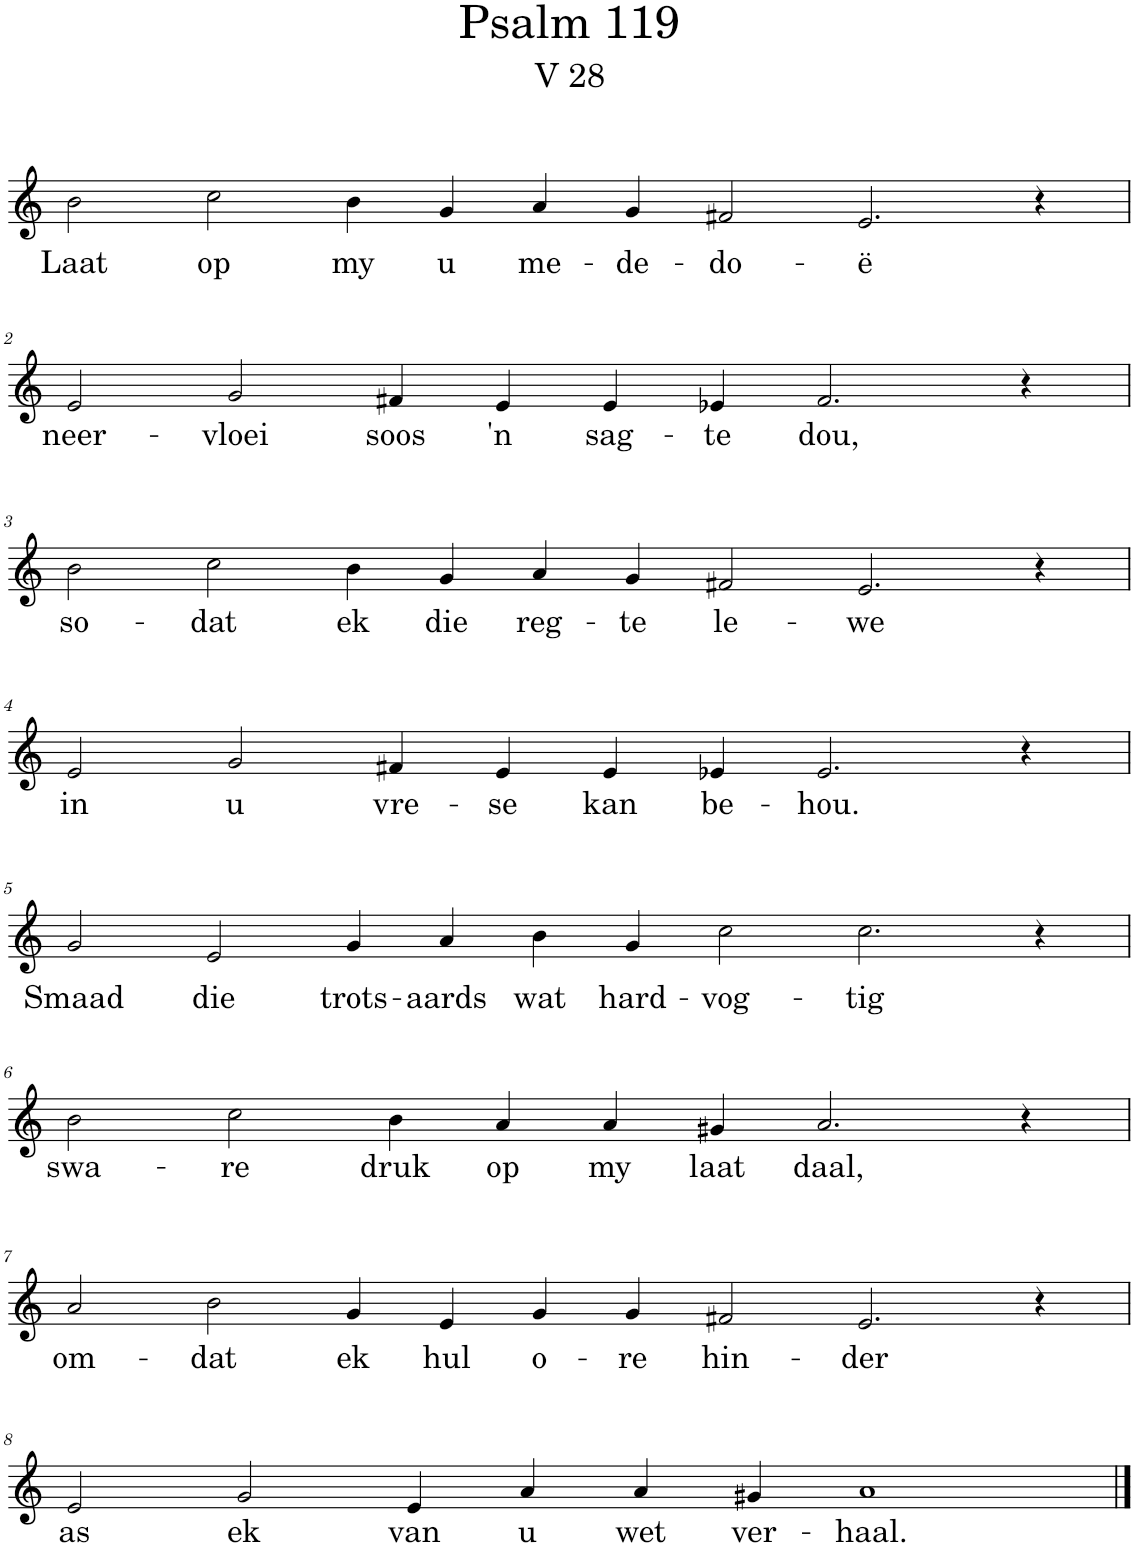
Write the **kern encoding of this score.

**kern	**text
*part1	*part1
*staff1	*staff1
*I"Pipe Organ	*
*I'Org.	*
*clefG2	*
*k[]	*
*M14/4	*
=1	=1
!	!LO:LY:b
2b\	Laat
!	!LO:LY:b
2cc\	op
!	!LO:LY:b
4b\	my
!	!LO:LY:b
4g/	u
!	!LO:LY:b
4a/	me-
!	!LO:LY:b
4g/	-de-
!	!LO:LY:b
2f#X/	-do-
!	!LO:LY:b
2.e/	-ë
4r	.
!!LO:LB:g=z
=2	=2
*M12/4	*
!	!LO:LY:b
2e/	neer-
!	!LO:LY:b
2g/	-vloei
!	!LO:LY:b
4f#X/	soos
!	!LO:LY:b
4e/	'n
!	!LO:LY:b
4e/	sag-
!	!LO:LY:b
4e-X/	-te
!	!LO:LY:b
2.f#/	dou,
4r	.
!!LO:LB:g=z
=3	=3
*M14/4	*
!	!LO:LY:b
2b\	so-
!	!LO:LY:b
2cc\	-dat
!	!LO:LY:b
4b\	ek
!	!LO:LY:b
4g/	die
!	!LO:LY:b
4a/	reg-
!	!LO:LY:b
4g/	-te
!	!LO:LY:b
2f#X/	le-
!	!LO:LY:b
2.e/	-we
4r	.
!!LO:LB:g=z
=4	=4
*M12/4	*
!	!LO:LY:b
2e/	in
!	!LO:LY:b
2g/	u
!	!LO:LY:b
4f#X/	vre-
!	!LO:LY:b
4e/	-se
!	!LO:LY:b
4e/	kan
!	!LO:LY:b
4e-X/	be-
!	!LO:LY:b
2.e-/	-hou.
4r	.
!!LO:LB:g=z
=5	=5
*M14/4	*
!	!LO:LY:b
2g/	Smaad
!	!LO:LY:b
2e/	die
!	!LO:LY:b
4g/	trots-
!	!LO:LY:b
4a/	-aards
!	!LO:LY:b
4b\	wat
!	!LO:LY:b
4g/	hard-
!	!LO:LY:b
2cc\	-vog-
!	!LO:LY:b
2.cc\	-tig
4r	.
!!LO:LB:g=z
=6	=6
*M12/4	*
!	!LO:LY:b
2b\	swa-
!	!LO:LY:b
2cc\	-re
!	!LO:LY:b
4b\	druk
!	!LO:LY:b
4a/	op
!	!LO:LY:b
4a/	my
!	!LO:LY:b
4g#X/	laat
!	!LO:LY:b
2.a/	daal,
4r	.
!!LO:LB:g=z
=7	=7
*M14/4	*
!	!LO:LY:b
2a/	om-
!	!LO:LY:b
2b\	-dat
!	!LO:LY:b
4g/	ek
!	!LO:LY:b
4e/	hul
!	!LO:LY:b
4g/	o-
!	!LO:LY:b
4g/	-re
!	!LO:LY:b
2f#X/	hin-
!	!LO:LY:b
2.e/	-der
4r	.
!!LO:LB:g=z
=8	=8
!	!LO:LY:b
2e/	as
!	!LO:LY:b
2g/	ek
!	!LO:LY:b
4e/	van
!	!LO:LY:b
4a/	u
!	!LO:LY:b
4a/	wet
!	!LO:LY:b
4g#X/	ver-
!	!LO:LY:b
1a	-haal.
==	==
*-	*-
